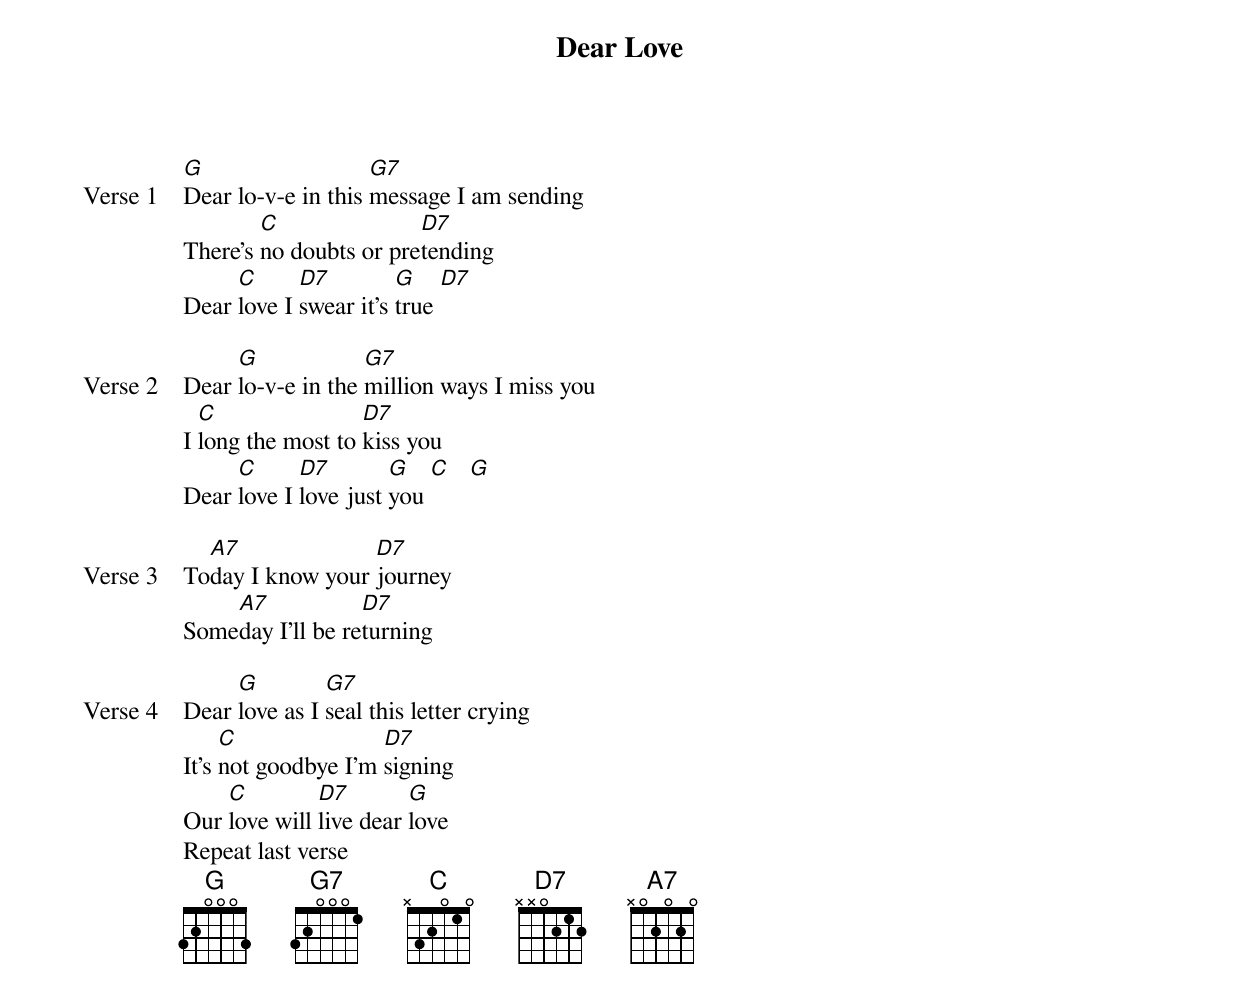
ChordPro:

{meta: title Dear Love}
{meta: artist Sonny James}
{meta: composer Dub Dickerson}

{start_of_verse: Verse 1}
[G]Dear lo-v-e in this [G7]message I am sending
There’s [C]no doubts or pre[D7]tending
Dear [C]love I [D7]swear it’s [G]true [D7]
{end_of_verse}

{start_of_verse: Verse 2}
Dear [G]lo-v-e in the [G7]million ways I miss you
I [C]long the most to [D7]kiss you
Dear [C]love I [D7]love just [G]you [C]   [G]
{end_of_verse}

{start_of_verse: Verse 3}
To[A7]day I know your [D7]journey
Some[A7]day I’ll be re[D7]turning
{end_of_verse}

{start_of_verse: Verse 4}
Dear [G]love as I [G7]seal this letter crying
It’s [C]not goodbye I’m [D7]signing
Our [C]love will [D7]live dear [G]love
Repeat last verse
{end_of_verse}
